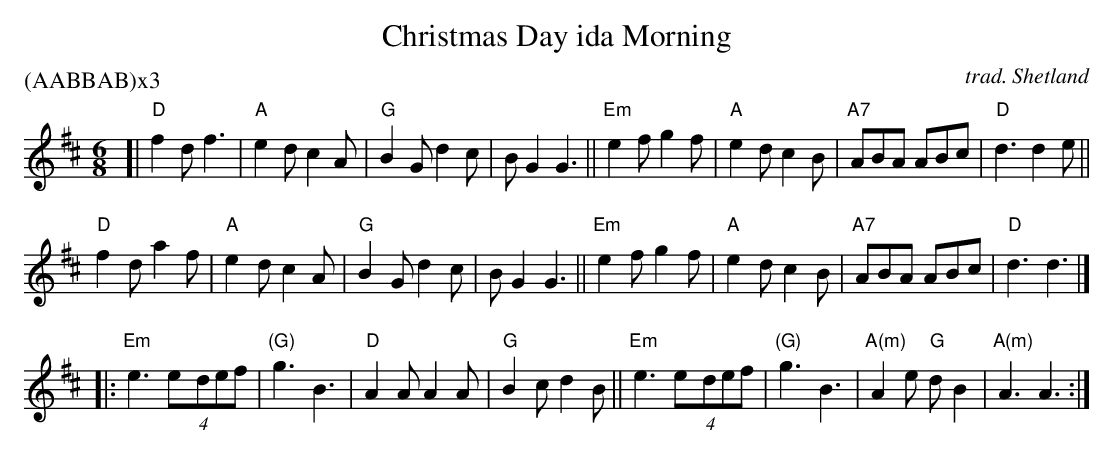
X:1
T: Christmas Day ida Morning
O: trad. Shetland
M: 6/8
P: (AABBAB)x3
K: D
[|\
"D"f2d f3 | "A"e2d c2A | "G"B2G d2c | BG2 G3 ||\
"Em"e2f g2f | "A"e2d c2B | "A7"ABA ABc | "D"d3 d2e ||
"D"f2d a2f | "A"e2d c2A | "G"B2G d2c | BG2 G3 ||\
"Em"e2f g2f | "A"e2d c2B | "A7"ABA ABc | "D"d3 d3 |]
|:\
"Em"e3 (4e-def | "(G)"g3 B3 | "D"A2A A2A | "G"B2c d2B ||\
"Em"e3 (4e-def | "(G)"g3 B3 | "A(m)"A2e "G"dB2 | "A(m)"A3 A3 :|
